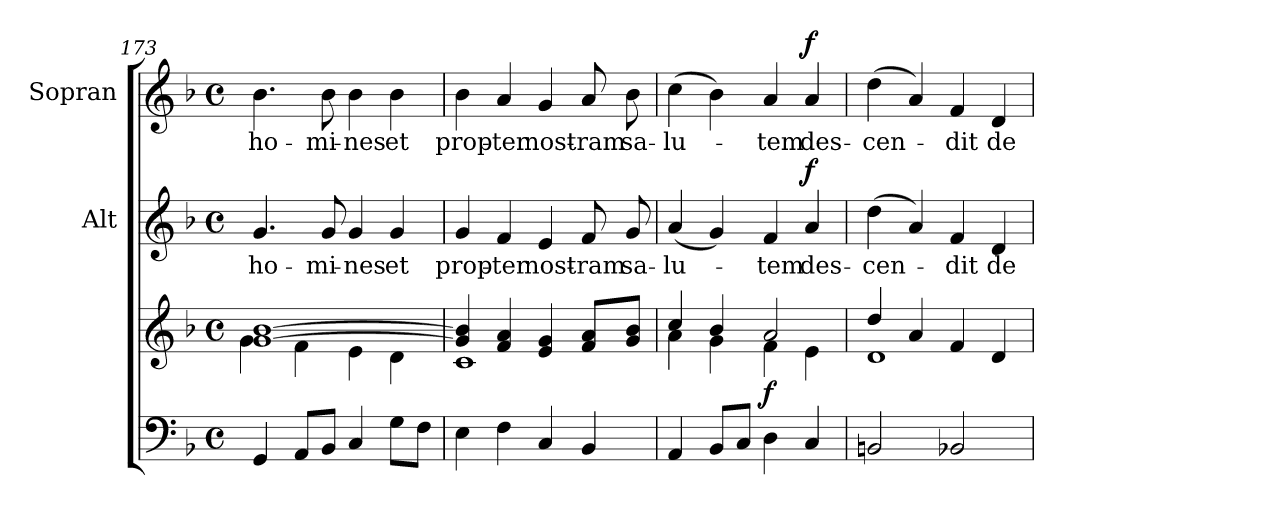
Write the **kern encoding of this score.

**kern	**kern	**dynam	**kern	**text	**dynam	**kern	**text	**dynam
*part3	*part3	*part3	*part2	*part2	*part2	*part1	*part1	*part1
*staff4	*staff3	*staff3/4	*staff2	*staff2	*staff2	*staff1	*staff1	*staff1
*	*	*	*I"Alt	*	*	*I"Sopran	*	*
*	*	*	*I'A.	*	*	*I'S.	*	*
*clefF4	*clefG2	*	*clefG2	*	*	*clefG2	*	*
*k[b-]	*k[b-]	*	*k[b-]	*	*	*k[b-]	*	*
*F:	*F:	*	*F:	*	*	*F:	*	*
*M4/4	*M4/4	*	*M4/4	*	*	*M4/4	*	*
*met(c)	*met(c)	*	*met(c)	*	*	*met(c)	*	*
=173	=173	=173	=173	=173	=173	=173	=173	=173
*	*^	*	*	*	*	*	*	*
!	!	!	!	!	!LO:LY:b	!	!	!LO:LY:b	!
4GG/	[>1g [>1b-	4g\	.	4.g/	ho-	.	4.b-\	ho-	.
8AA/L	.	4f\	.	.	.	.	.	.	.
!	!	!	!	!	!LO:LY:b	!	!	!LO:LY:b	!
8BB-/J	.	.	.	8g/	-mi-	.	8b-\	-mi-	.
!	!	!	!	!	!LO:LY:b	!	!	!LO:LY:b	!
4C/	.	4e\	.	4g/	-nes	.	4b-\	-nes	.
!	!	!	!	!	!LO:LY:b	!	!	!LO:LY:b	!
8G\L	.	4d\	.	4g/	et	.	4b-\	et	.
8F\J	.	.	.	.	.	.	.	.	.
=174	=174	=174	=174	=174	=174	=174	=174	=174	=174
!	!	!	!	!	!LO:LY:b	!	!	!LO:LY:b	!
4E\	4g/] 4b-/]	1c	.	4g/	prop-	.	4b-\	prop-	.
!	!	!	!	!	!LO:LY:b	!	!	!LO:LY:b	!
4F\	4f/ 4a/	.	.	4f/	-ter	.	4a/	-ter	.
!	!	!	!	!	!LO:LY:b	!	!	!LO:LY:b	!
4C/	4e/ 4g/	.	.	4e/	nost-	.	4g/	nost-	.
!	!	!	!	!	!LO:LY:b	!	!	!LO:LY:b	!
4BB-/	8f/ 8a/L	.	.	8f/	-ram	.	8a/	-ram	.
!	!	!	!	!	!LO:LY:b	!	!	!LO:LY:b	!
.	8g/ 8b-/J	.	.	8g/	sa-	.	8b-\	sa-	.
!!LO:LB:g=z
=175	=175	=175	=175	=175	=175	=175	=175	=175	=175
!	!	!	!	!	!LO:LY:b	!	!	!LO:LY:b	!
4AA/	4cc/	4a\	.	(<4a/	-lu-	.	(>4cc\	-lu-	.
8BB-/L	4b-/	4g\	.	4g/)	.	.	4b-\)	.	.
8C/J	.	.	.	.	.	.	.	.	.
!	!	!	!LO:DY:b	!	!LO:LY:b	!	!	!LO:LY:b	!
4D\	2a/	4f\	f	4f/	-tem	.	4a/	-tem	.
!	!	!	!	!	!LO:LY:b	!LO:DY:a	!	!LO:LY:b	!LO:DY:a
4C/	.	4e\	.	4a/	des-	f	4a/	des-	f
=176	=176	=176	=176	=176	=176	=176	=176	=176	=176
!	!	!	!	!	!LO:LY:b	!	!	!LO:LY:b	!
2BBn/	4dd/	1d	.	(>4dd\	-cen-	.	(>4dd\	-cen-	.
.	4a/	.	.	4a/)	.	.	4a/)	.	.
!	!	!	!	!	!LO:LY:b	!	!	!LO:LY:b	!
2BB-X/	4f/	.	.	4f/	-dit	.	4f/	-dit	.
!	!	!	!	!	!LO:LY:b	!	!	!LO:LY:b	!
.	4d/	.	.	4d/	de	.	4d/	de	.
*	*v	*v	*	*	*	*	*	*	*
=	=	=	=	=	=	=	=	=
*-	*-	*-	*-	*-	*-	*-	*-	*-
